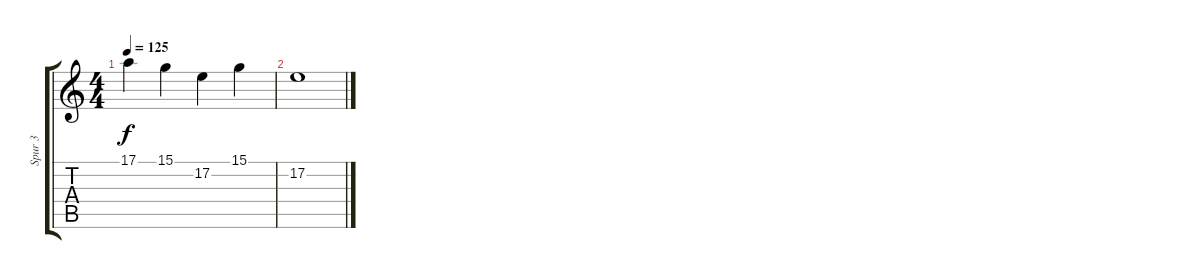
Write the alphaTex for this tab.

\track ("Spur 3" "Spur 3") {instrument lead3calliope}
\staff {score tabs}
\tuning (E4 B3 G3 D3 A2 E2) {hide}
\ts (4 4)
\tempo 125
\clef g2
\ks c
17.1.4{dy f} 15.1.4 17.2.4 15.1.4 |
17.2.1
